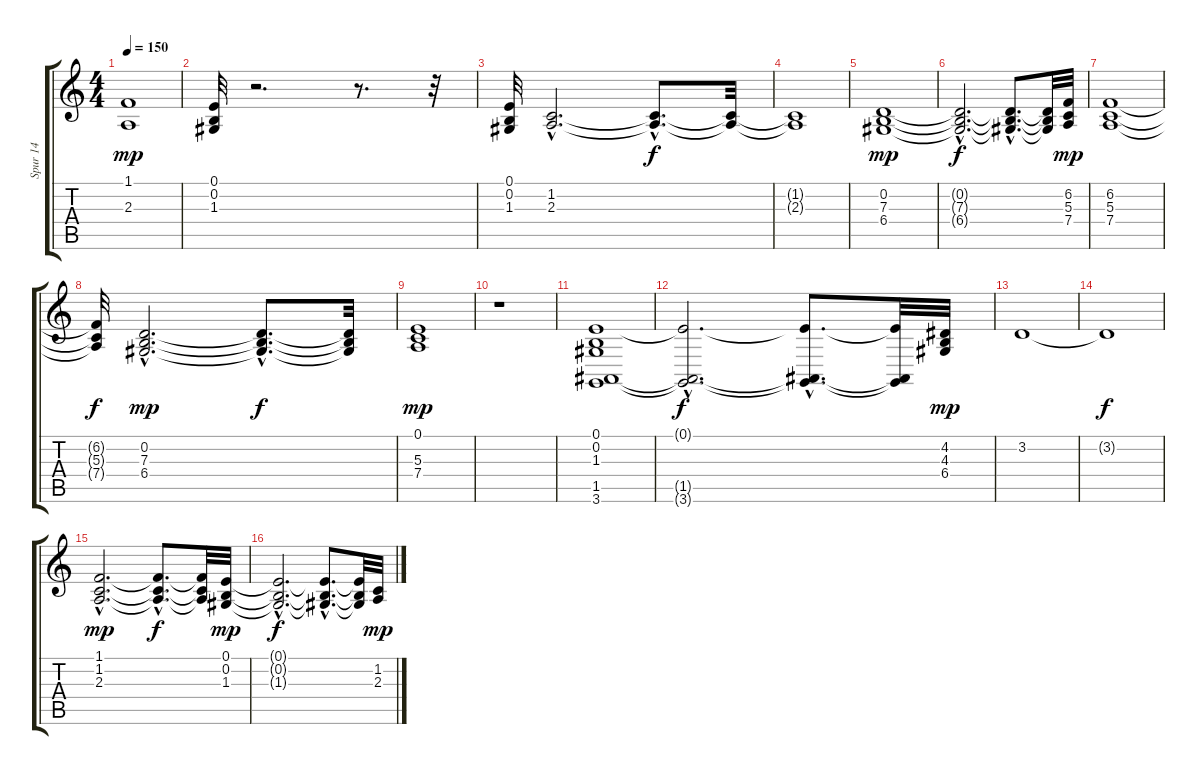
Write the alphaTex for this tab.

\track ("Spur 14" "Spur 14") {instrument pad7halo}
\staff {score tabs}
\tuning (E4 B3 G3 D3 A2 E2) {hide}
\ts (4 4)
\tempo 150
\clef g2
\ks c
(1.1 2.3).1{dy mp} |
(0.1 0.2 1.3).32 r.2{d} r.8{d} r.32 |
(0.1 0.2 1.3).32 (1.2{hac} 2.3{hac}).2{d} (1.2{hac t} 2.3{hac t}).8{d dy f} (1.2{t} 2.3{t}).32 |
(1.2{t} 2.3{t}).1 |
(0.2 7.3 6.4).1{dy mp} |
(0.2{hac t} 7.3{hac t} 6.4{hac t}).2{d dy f} (0.2{hac t} 7.3{hac t} 6.4{hac t}).8{d} (0.2{t} 7.3{t} 6.4{t}).32 (6.2 5.3 7.4).32{dy mp} |
(6.2 5.3 7.4).1 |
(6.2{t} 5.3{t} 7.4{t}).32{dy f} (0.2{hac} 7.3{hac} 6.4{hac}).2{d dy mp} (0.2{hac t} 7.3{hac t} 6.4{hac t}).8{d dy f} (0.2{t} 7.3{t} 6.4{t}).32 |
(0.1 5.3 7.4).1{dy mp} |
r.1 |
(0.1 0.2 1.3 1.5 3.6).1 |
(0.1{hac t} 1.5{hac t} 3.6{hac t}).2{d dy f} (0.1{hac t} 1.5{hac t} 3.6{hac t}).8{d} (0.1{t} 1.5{t} 3.6{t}).32 (4.2 4.3 6.4).32{dy mp} |
3.2.1 |
3.2{t}.1{dy f} |
(1.1{hac} 1.2{hac} 2.3{hac}).2{d dy mp} (1.1{hac t} 1.2{hac t} 2.3{hac t}).8{d dy f} (1.1{t} 1.2{t} 2.3{t}).32 (0.1 0.2 1.3).32{dy mp} |
(0.1{hac t} 0.2{hac t} 1.3{hac t}).2{d dy f} (0.1{hac t} 0.2{hac t} 1.3{hac t}).8{d} (0.1{t} 0.2{t} 1.3{t}).32 (1.2 2.3).32{dy mp}
